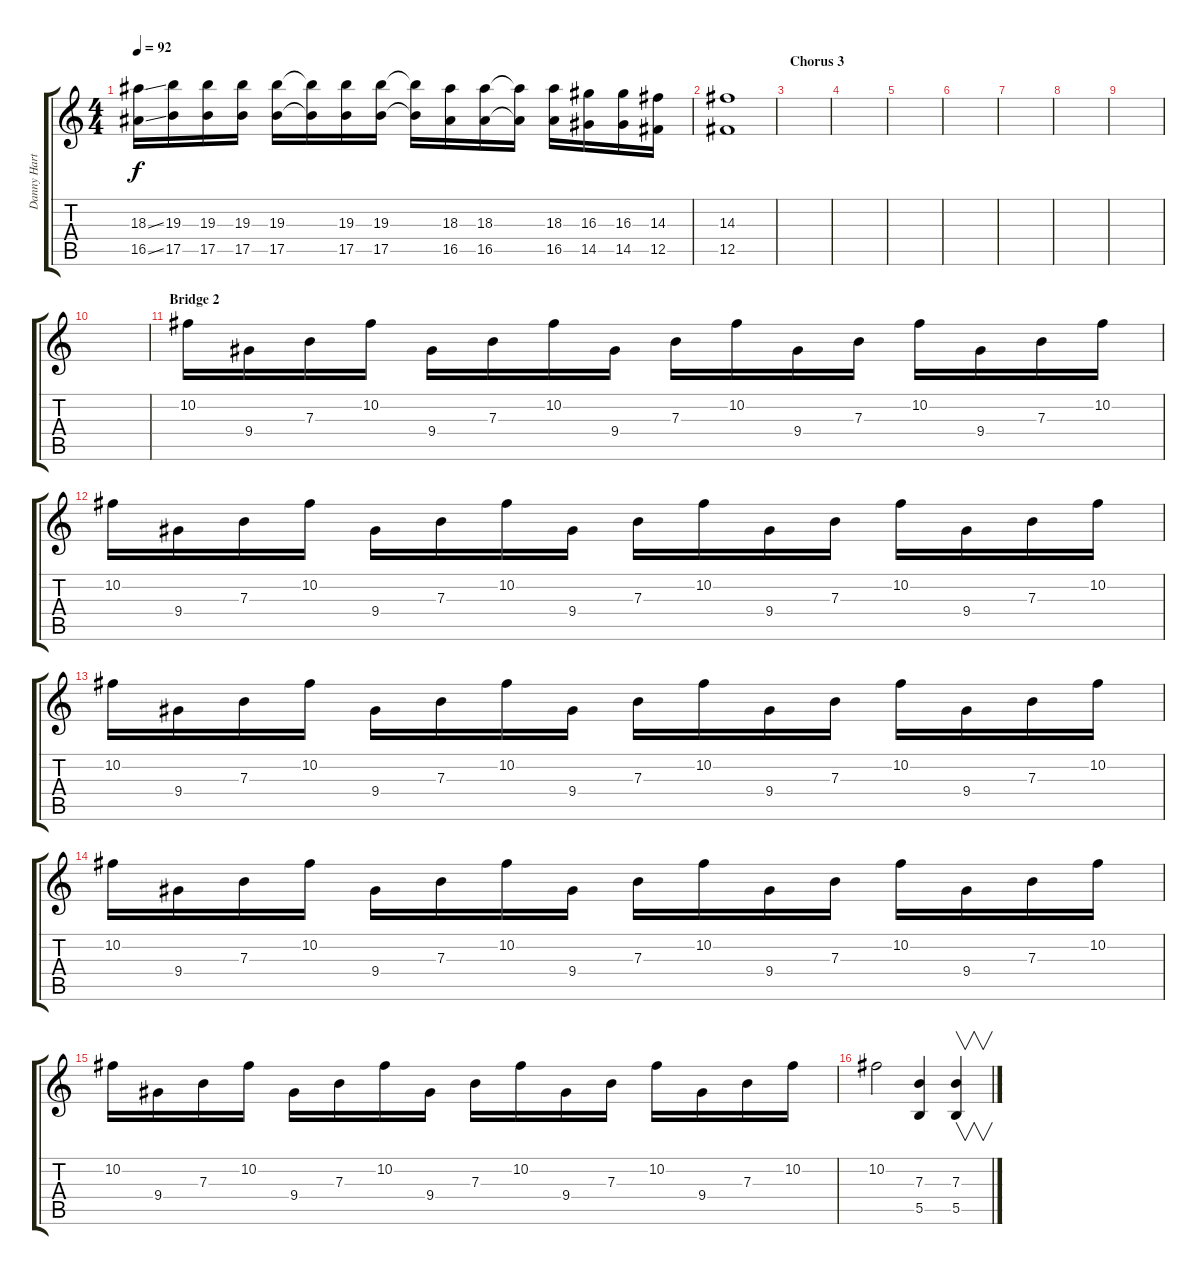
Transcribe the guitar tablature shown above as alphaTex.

\track ("Danny Hartwell (Guitar Solo)" "Danny Hart") {instrument distortionguitar}
\staff {score tabs}
\tuning (Db4 Ab3 E3 B2 Gb2 B1) {hide}
\ts (4 4)
\tempo 92
\clef g2
\ks c
(18.3{ss} 16.5{ss}).16{dy f} (19.3 17.5).16 (19.3 17.5).16 (19.3 17.5).16 (19.3 17.5).16 (19.3{t} 17.5{t}).16 (19.3 17.5).16 (19.3 17.5).16 (19.3{t} 17.5{t}).16 (18.3 16.5).16 (18.3 16.5).16 (18.3{t} 16.5{t}).16 (18.3 16.5).16 (16.3 14.5).16 (16.3 14.5).16 (14.3 12.5).16 |
(14.3 12.5).1 |
\section ("" "Chorus 3")
|
|
|
|
|
|
|
|
\section ("" "Bridge 2")
10.2.16{volume 16 instrument electricguitarjazz} 9.4.16 7.3.16 10.2.16 9.4.16 7.3.16 10.2.16 9.4.16 7.3.16 10.2.16 9.4.16 7.3.16 10.2.16 9.4.16 7.3.16 10.2.16 |
10.2.16{volume 16 instrument electricguitarjazz} 9.4.16 7.3.16 10.2.16 9.4.16 7.3.16 10.2.16 9.4.16 7.3.16 10.2.16 9.4.16 7.3.16 10.2.16 9.4.16 7.3.16 10.2.16 |
10.2.16{volume 16 instrument electricguitarjazz} 9.4.16 7.3.16 10.2.16 9.4.16 7.3.16 10.2.16 9.4.16 7.3.16 10.2.16 9.4.16 7.3.16 10.2.16 9.4.16 7.3.16 10.2.16 |
10.2.16{volume 16 instrument electricguitarjazz} 9.4.16 7.3.16 10.2.16 9.4.16 7.3.16 10.2.16 9.4.16 7.3.16 10.2.16 9.4.16 7.3.16 10.2.16 9.4.16 7.3.16 10.2.16 |
10.2.16{volume 16 instrument electricguitarjazz} 9.4.16 7.3.16 10.2.16 9.4.16 7.3.16 10.2.16 9.4.16 7.3.16 10.2.16 9.4.16 7.3.16 10.2.16 9.4.16 7.3.16 10.2.16 |
10.2.2 (7.3 5.5).4{instrument distortionguitar} (7.3 5.5).4{v}
